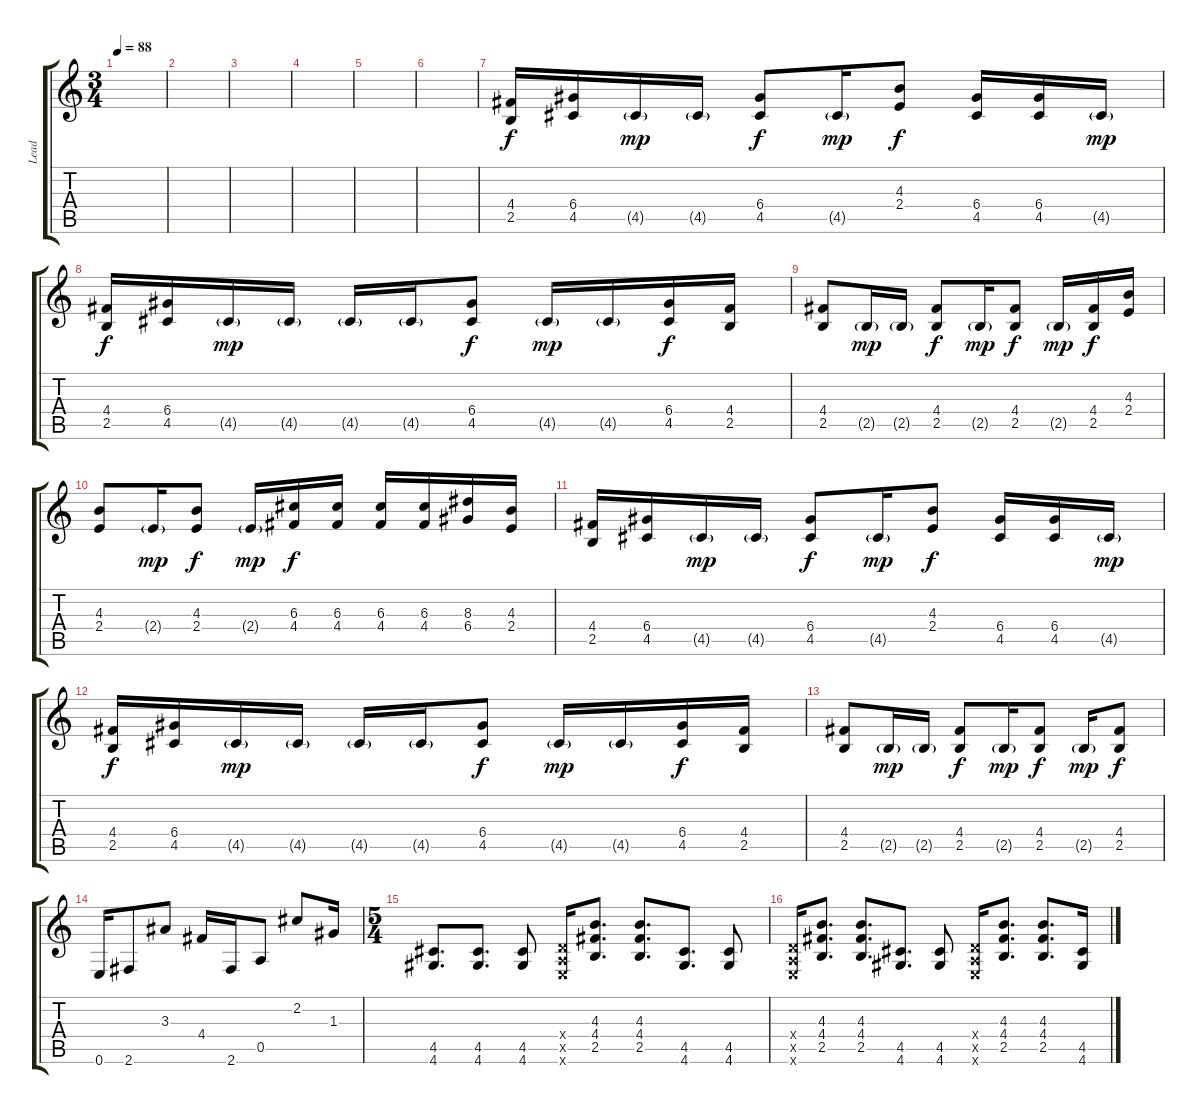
\track ("Lead" "Lead") {instrument overdrivenguitar}
\staff {score tabs}
\tuning (E4 B3 G3 D3 A2 E2) {hide}
\ts (3 4)
\tempo 88
\clef g2
\ks c
|
|
|
|
|
|
(4.4 2.5).16{volume 13 balance 12 instrument overdrivenguitar} (6.4 4.5).16 4.5{g}.16{dy mp} 4.5{g}.16 (6.4 4.5).8{dy f} 4.5{g}.16{dy mp} (4.3 2.4).8{dy f} (6.4 4.5).16 (6.4 4.5).16 4.5{g}.16{dy mp} |
(4.4 2.5).16{dy f balance 12} (6.4 4.5).16 4.5{g}.16{dy mp} 4.5{g}.16 4.5{g}.16 4.5{g}.16 (6.4 4.5).8{dy f} 4.5{g}.16{dy mp} 4.5{g}.16 (6.4 4.5).16{dy f} (4.4 2.5).16 |
(4.4 2.5).8{balance 12} 2.5{g}.16{dy mp} 2.5{g}.16 (4.4 2.5).8{dy f} 2.5{g}.16{dy mp} (4.4 2.5).8{dy f} 2.5{g}.16{dy mp} (4.4 2.5).16{dy f} (4.3 2.4).16 |
(4.3 2.4).8{balance 12} 2.4{g}.16{dy mp} (4.3 2.4).8{dy f} 2.4{g}.16{dy mp} (6.3 4.4).16{dy f} (6.3 4.4).16 (6.3 4.4).16 (6.3 4.4).16 (8.3 6.4).16 (4.3 2.4).16 |
(4.4 2.5).16{volume 13 balance 12 instrument overdrivenguitar} (6.4 4.5).16 4.5{g}.16{dy mp} 4.5{g}.16 (6.4 4.5).8{dy f} 4.5{g}.16{dy mp} (4.3 2.4).8{dy f} (6.4 4.5).16 (6.4 4.5).16 4.5{g}.16{dy mp} |
(4.4 2.5).16{dy f balance 12} (6.4 4.5).16 4.5{g}.16{dy mp} 4.5{g}.16 4.5{g}.16 4.5{g}.16 (6.4 4.5).8{dy f} 4.5{g}.16{dy mp} 4.5{g}.16 (6.4 4.5).16{dy f} (4.4 2.5).16 |
(4.4 2.5).8{balance 12} 2.5{g}.16{dy mp} 2.5{g}.16 (4.4 2.5).8{dy f} 2.5{g}.16{dy mp} (4.4 2.5).8{dy f} 2.5{g}.16{dy mp} (4.4 2.5).8{dy f} |
0.6.16{volume 13 balance 12} 2.6.8 3.3.8 4.4.16 2.6.16 0.5.8 2.2.8 1.3.16 |
\ts (5 4)
(4.5 4.6).8{d volume 13 balance 8} (4.5 4.6).8{d} (4.5 4.6).8 (0.4{x} 0.5{x} 0.6{x}).16 (4.3 4.4 2.5).8{d} (4.3 4.4 2.5).8{d} (4.5 4.6).8{d} (4.5 4.6).8 |
(0.4{x} 0.5{x} 0.6{x}).16 (4.3 4.4 2.5).8{d} (4.3 4.4 2.5).8{d} (4.5 4.6).8{d} (4.5 4.6).8 (0.4{x} 0.5{x} 0.6{x}).16 (4.3 4.4 2.5).8{d} (4.3 4.4 2.5).8{d} (4.5 4.6).16
